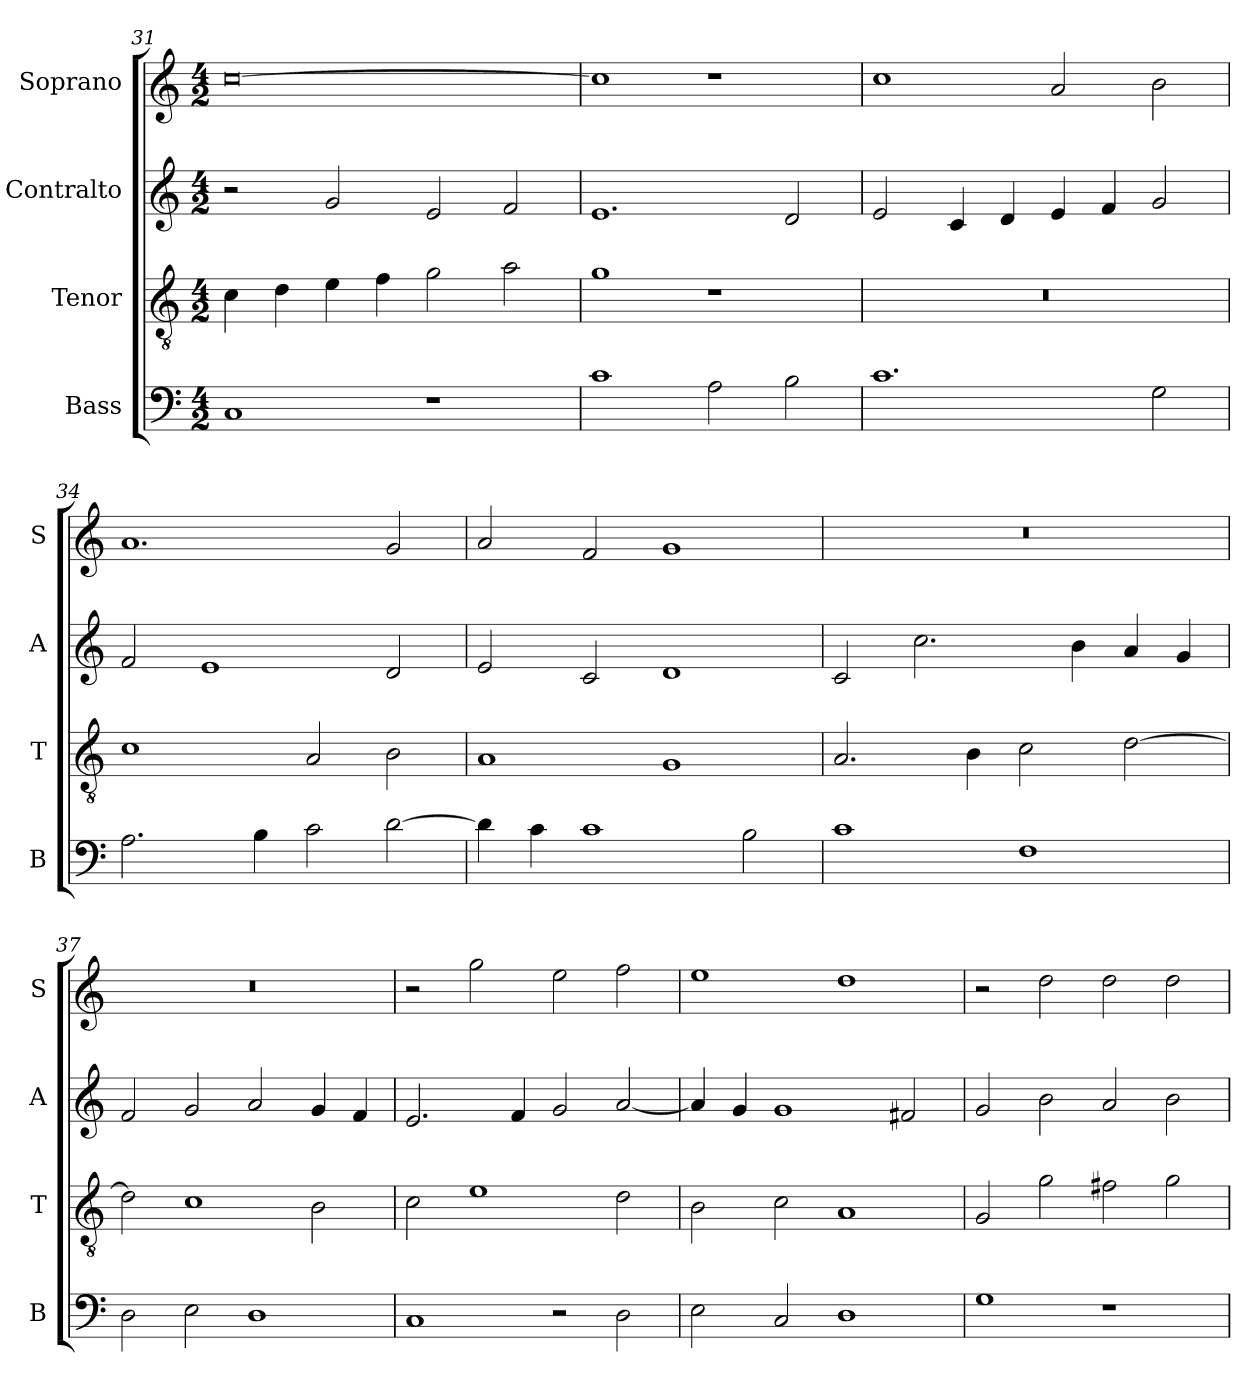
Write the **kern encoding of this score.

**kern	**kern	**kern	**kern
*part4	*part3	*part2	*part1
*staff4	*staff3	*staff2	*staff1
*I"Bass	*I"Tenor	*I"Contralto	*I"Soprano
*I'B	*I'T	*I'A	*I'S
*clefF4	*clefGv2	*clefG2	*clefG2
*k[]	*k[]	*k[]	*k[]
*C:ion	*C:ion	*C:ion	*C:ion
*M4/2	*M4/2	*M4/2	*M4/2
=31	=31	=31	=31
1C	4c	2r	[0cc
.	4d	.	.
.	4e	2g	.
.	4f	.	.
1r	2g	2e	.
.	2a	2f	.
=32	=32	=32	=32
1c	1g	1.e	1cc]
2A	1r	.	1r
2B	.	2d	.
=33	=33	=33	=33
1.c	0r	2e	1cc
.	.	4c	.
.	.	4d	.
.	.	4e	2a
.	.	4f	.
2G	.	2g	2b
=34	=34	=34	=34
2.A	1c	2f	1.a
.	.	1e	.
4B	.	.	.
2c	2A	.	.
[2d	2B	2d	2g
=35	=35	=35	=35
4d]	1A	2e	2a
4c	.	.	.
1c	.	2c	2f
.	1G	1d	1g
2B	.	.	.
=36	=36	=36	=36
1c	2.A	2c	0r
.	.	2.cc	.
.	4B	.	.
1F	2c	.	.
.	.	4b	.
.	[2d	4a	.
.	.	4g	.
=37	=37	=37	=37
2D	2d]	2f	0r
2E	1c	2g	.
1D	.	2a	.
.	2B	4g	.
.	.	4f	.
=38	=38	=38	=38
1C	2c	2.e	2r
.	1e	.	2gg
.	.	4f	.
2r	.	2g	2ee
2D	2d	[2a	2ff
=39	=39	=39	=39
2E	2B	4a]	1ee
.	.	4g	.
2C	2c	1g	.
1D	1A	.	1dd
.	.	2f#X	.
=40	=40	=40	=40
1G	2G	2g	2r
.	2g	2b	2dd
1r	2f#X	2a	2dd
.	2g	2b	2dd
=	=	=	=
*-	*-	*-	*-
